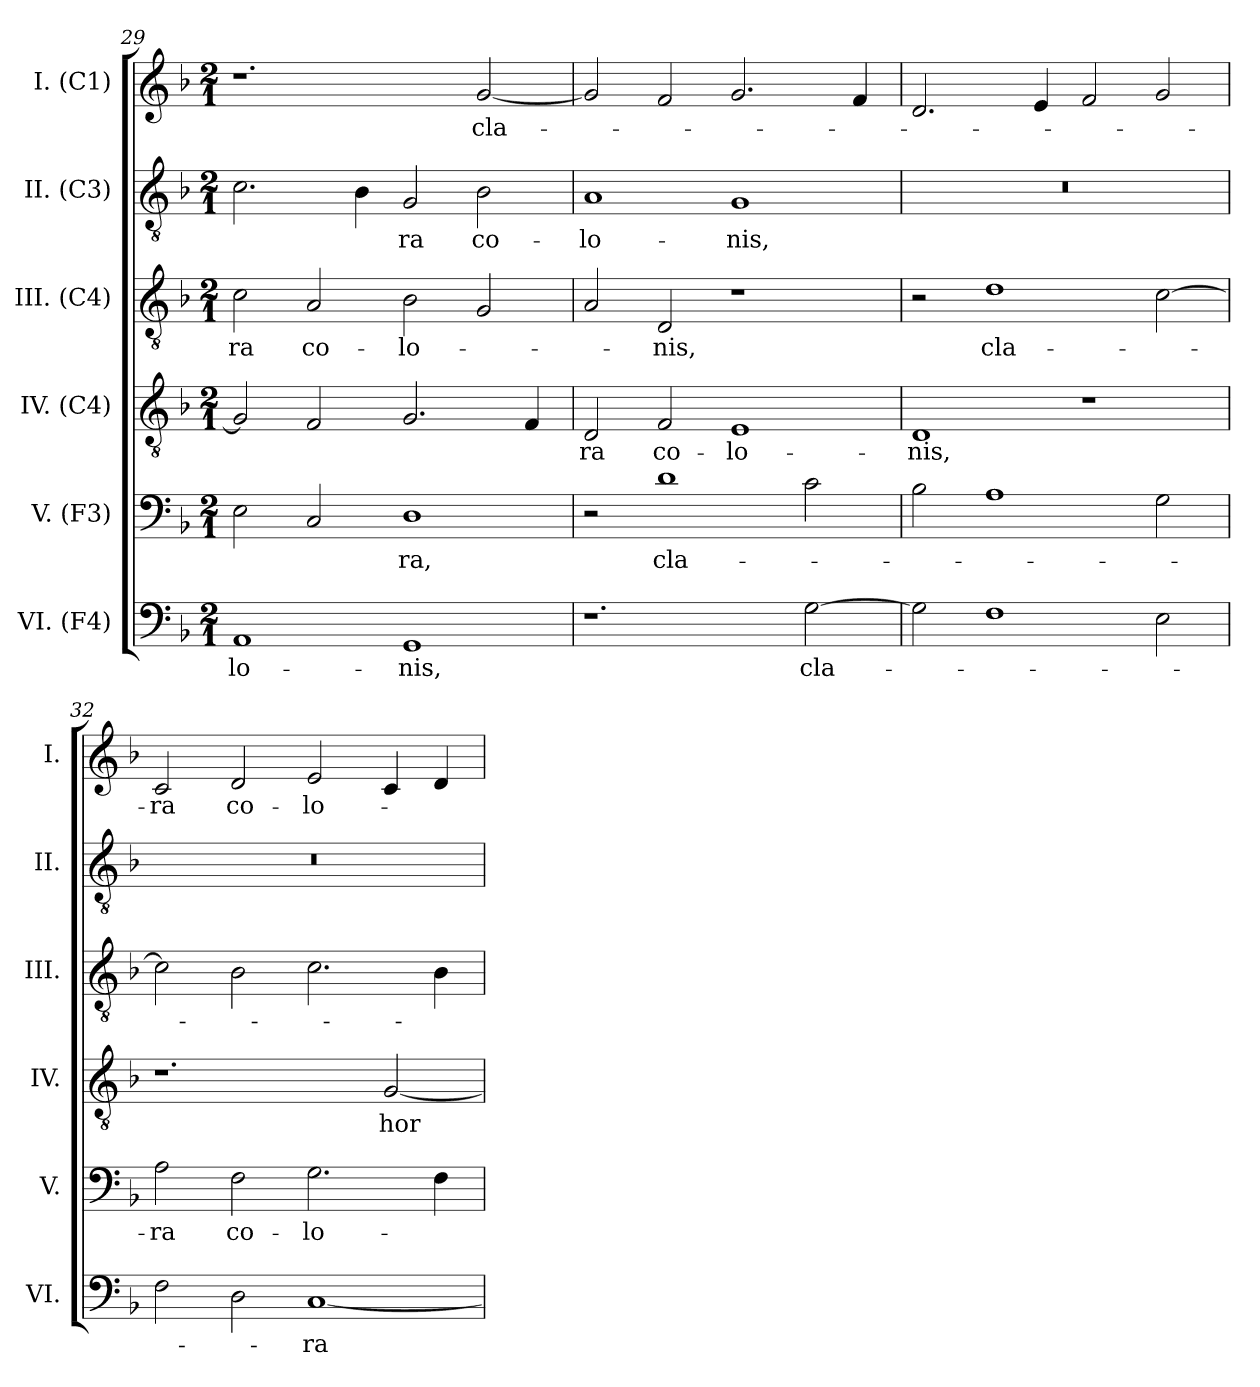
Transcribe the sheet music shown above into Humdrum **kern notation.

**kern	**text	**kern	**text	**kern	**text	**kern	**text	**kern	**text	**kern	**text
*part6	*part6	*part5	*part5	*part4	*part4	*part3	*part3	*part2	*part2	*part1	*part1
*staff6	*staff6	*staff5	*staff5	*staff4	*staff4	*staff3	*staff3	*staff2	*staff2	*staff1	*staff1
*I"VI. (F4)	*	*I"V. (F3)	*	*I"IV. (C4)	*	*I"III. (C4)	*	*I"II. (C3)	*	*I"I. (C1)	*
*I'VI.	*	*I'V.	*	*I'IV.	*	*I'III.	*	*I'II.	*	*I'I.	*
*clefF4	*	*clefF4	*	*clefGv2	*	*clefGv2	*	*clefGv2	*	*clefG2	*
*	*	*	*	*	*	*ITrd7c12	*	*	*	*	*
*k[b-]	*	*k[b-]	*	*k[b-]	*	*k[b-]	*	*k[b-]	*	*k[b-]	*
*F:	*	*F:	*	*F:	*	*F:	*	*F:	*	*F:	*
*M2/1	*	*M2/1	*	*M2/1	*	*M2/1	*	*M2/1	*	*M2/1	*
=29	=29	=29	=29	=29	=29	=29	=29	=29	=29	=29	=29
!	!LO:LY:b:color=#000000	!	!	!	!	!	!	!	!	!	!
!	!	!	!	!	!	!	!LO:LY:b:color=#000000	!	!	!	!
1AAi	-lo-	2Ei\	.	2Gi/]	.	2Ci\	-ra	2.ci\	.	1.r	.
!	!	!	!	!	!	!	!LO:LY:b:color=#000000	!	!	!	!
.	.	2Ci/	.	2Fi/	.	2AAi/	co-	.	.	.	.
.	.	.	.	.	.	.	.	4B-i\	.	.	.
!	!LO:LY:b:color=#000000	!	!	!	!	!	!	!	!	!	!
!	!	!	!LO:LY:b:color=#000000	!	!	!	!	!	!	!	!
!	!	!	!	!	!	!	!LO:LY:b:color=#000000	!	!	!	!
!	!	!	!	!	!	!	!	!	!LO:LY:b:color=#000000	!	!
1GGi	-nis,	1Di	-ra,	2.Gi/	.	2BB-i\	-lo-	2Gi/	-ra	.	.
!	!	!	!	!	!	!	!	!	!LO:LY:b:color=#000000	!	!
!	!	!	!	!	!	!	!	!	!	!	!LO:LY:b:color=#000000
.	.	.	.	.	.	2GGi/	.	2B-i\	co-	[2gi/	cla-
.	.	.	.	4Fi/	.	.	.	.	.	.	.
=30	=30	=30	=30	=30	=30	=30	=30	=30	=30	=30	=30
!	!	!	!	!	!LO:LY:b:color=#000000	!	!	!	!	!	!
!	!	!	!	!	!	!	!	!	!LO:LY:b:color=#000000	!	!
1.r	.	2r	.	2Di/	-ra	2AAi/	.	1Ai	-lo-	2gi/]	.
!	!	!	!LO:LY:b:color=#000000	!	!	!	!	!	!	!	!
!	!	!	!	!	!LO:LY:b:color=#000000	!	!	!	!	!	!
!	!	!	!	!	!	!	!LO:LY:b:color=#000000	!	!	!	!
.	.	1di	cla-	2Fi/	co-	2DDi/	-nis,	.	.	2fi/	.
!	!	!	!	!	!LO:LY:b:color=#000000	!	!	!	!	!	!
!	!	!	!	!	!	!	!	!	!LO:LY:b:color=#000000	!	!
.	.	.	.	1Ei	-lo-	1r	.	1Gi	-nis,	2.gi/	.
!	!LO:LY:b:color=#000000	!	!	!	!	!	!	!	!	!	!
[2Gi\	cla-	2ci\	.	.	.	.	.	.	.	.	.
.	.	.	.	.	.	.	.	.	.	4fi/	.
!!LO:LB:g=z
=31	=31	=31	=31	=31	=31	=31	=31	=31	=31	=31	=31
!	!	!	!	!	!LO:LY:b:color=#000000	!	!	!LO:N:vis=1	!	!	!
2Gi\]	.	2B-i\	.	1Di	-nis,	2r	.	0r	.	2.di/	.
!	!	!	!	!	!	!	!LO:LY:b:color=#000000	!	!	!	!
1Fi	.	1Ai	.	.	.	1Di	cla-	.	.	.	.
.	.	.	.	.	.	.	.	.	.	4ei/	.
.	.	.	.	1r	.	.	.	.	.	2fi/	.
2Ei\	.	2Gi\	.	.	.	[2Ci\	.	.	.	2gi/	.
=32	=32	=32	=32	=32	=32	=32	=32	=32	=32	=32	=32
!	!	!	!LO:LY:b:color=#000000	!	!	!	!	!LO:N:vis=1	!	!	!
!	!	!	!	!	!	!	!	!	!	!	!LO:LY:b:color=#000000
2Fi\	.	2Ai\	-ra	1.r	.	2Ci\]	.	0r	.	2ci/	-ra
!	!	!	!LO:LY:b:color=#000000	!	!	!	!	!	!	!	!
!	!	!	!	!	!	!	!	!	!	!	!LO:LY:b:color=#000000
2Di\	.	2Fi\	co-	.	.	2BB-i\	.	.	.	2di/	co-
!	!LO:LY:b:color=#000000	!	!	!	!	!	!	!	!	!	!
!	!	!	!LO:LY:b:color=#000000	!	!	!	!	!	!	!	!
!	!	!	!	!	!	!	!	!	!	!	!LO:LY:b:color=#000000
[1Ci	-ra	2.Gi\	-lo-	.	.	2.Ci\	.	.	.	2ei/	-lo-
!	!	!	!	!	!LO:LY:b:color=#000000	!	!	!	!	!	!
.	.	.	.	[2Gi/	hor-	.	.	.	.	4ci/	.
.	.	4Fi\	.	.	.	4BB-i\	.	.	.	4di/	.
=	=	=	=	=	=	=	=	=	=	=	=
*-	*-	*-	*-	*-	*-	*-	*-	*-	*-	*-	*-
